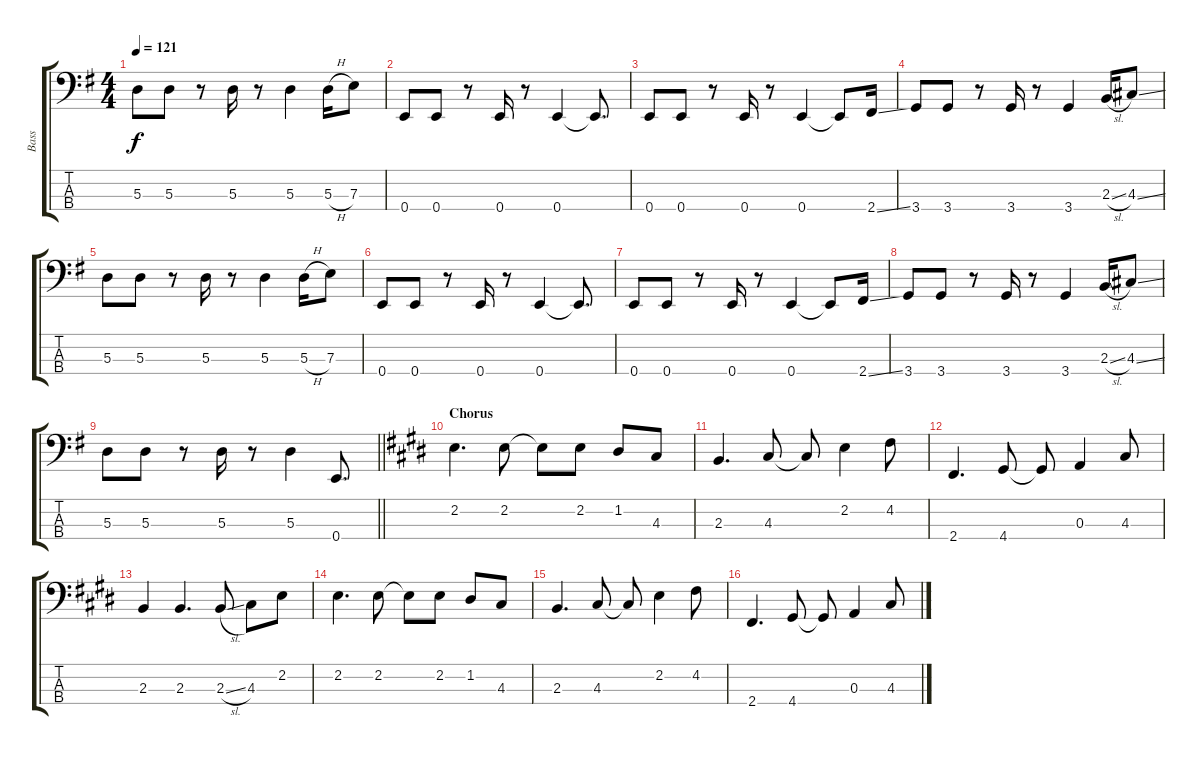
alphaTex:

\track ("Bass" "Bass") {instrument electricbassfinger}
\staff {score tabs}
\tuning (G2 D2 A1 E1) {hide}
\ts (4 4)
\tempo 121
\clef f4
\ks g
5.3.8{dy f} 5.3.8 r.8 5.3.16 r.8 5.3.4 5.3{h}.16 7.3.8 |
0.4.8 0.4.8 r.8 0.4.16 r.8 0.4.4 0.4{t}.8{d} |
0.4.8 0.4.8 r.8 0.4.16 r.8 0.4.4 0.4{t}.8 2.4{ss}.16 |
3.4.8 3.4.8 r.8 3.4.16 r.8 3.4.4 2.3{sl}.16 4.3{ss}.8 |
5.3.8 5.3.8 r.8 5.3.16 r.8 5.3.4 5.3{h}.16 7.3.8 |
0.4.8 0.4.8 r.8 0.4.16 r.8 0.4.4 0.4{t}.8{d} |
0.4.8 0.4.8 r.8 0.4.16 r.8 0.4.4 0.4{t}.8 2.4{ss}.16 |
3.4.8 3.4.8 r.8 3.4.16 r.8 3.4.4 2.3{sl}.16 4.3{ss}.8 |
\barLineRight lightlight
5.3.8 5.3.8 r.8 5.3.16 r.8 5.3.4 0.4.8{d} |
\section ("" "Chorus")
\ks e
2.2.4{d} 2.2.8 2.2{t}.8 2.2.8 1.2.8 4.3.8 |
2.3.4{d} 4.3.8 4.3{t}.8 2.2.4 4.2.8 |
2.4.4{d} 4.4.8 4.4{t}.8 0.3.4 4.3.8 |
2.3.4 2.3.4{d} 2.3{sl}.8 4.3.8 2.2.8 |
2.2.4{d} 2.2.8 2.2{t}.8 2.2.8 1.2.8 4.3.8 |
2.3.4{d} 4.3.8 4.3{t}.8 2.2.4 4.2.8 |
2.4.4{d} 4.4.8 4.4{t}.8 0.3.4 4.3.8
